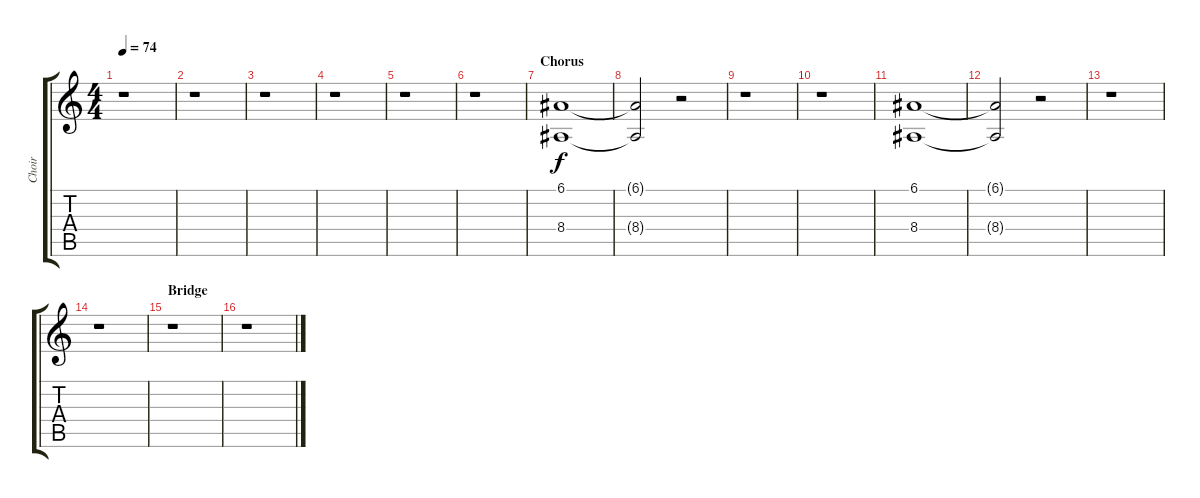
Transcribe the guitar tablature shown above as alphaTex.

\track ("Choir" "Choir") {instrument choiraahs}
\staff {score tabs}
\tuning (E4 B3 G3 D3 A2 E2) {hide}
\ts (4 4)
\tempo 74
\clef g2
\ks c
r.1{dy f} |
r.1 |
r.1 |
r.1 |
r.1 |
r.1 |
\section ("" "Chorus")
(6.1 8.4).1 |
(6.1{t} 8.4{t}).2 r.2 |
r.1 |
r.1 |
(6.1 8.4).1 |
(6.1{t} 8.4{t}).2 r.2 |
r.1 |
r.1 |
\section ("" "Bridge")
r.1 |
r.1
